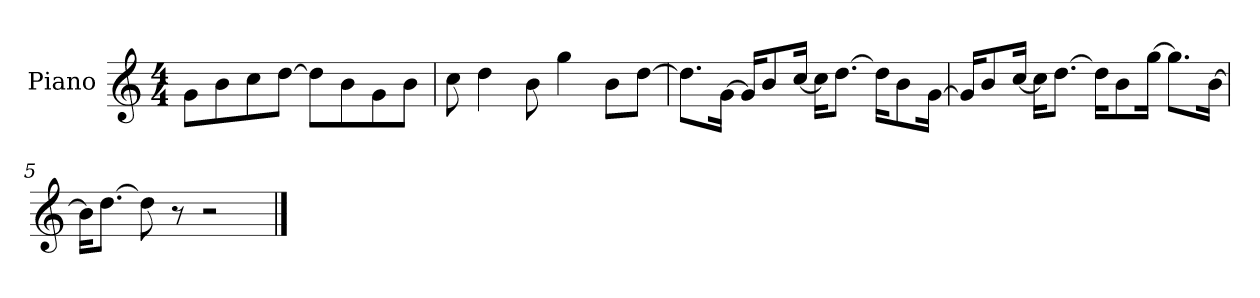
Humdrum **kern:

**kern
*part1
*staff1
*I"Piano
*I'P-no
*clefG2
*k[]
*M4/4
*MM90
=1
8g\L
8b\
8cc\
[8dd\J
8dd\L]
8b\
8g\
8b\J
=2
8cc\
4dd\
8b\
4gg\
8b\L
[8dd\J
=3
8.dd\L]
[16g\Jk
16g/KL]
8b/
[16cc/Jk
16cc\KL]
[8.dd\J
16dd\KL]
8b\
[16g\Jk
=4
16g/KL]
8b/
[16cc/Jk
16cc\KL]
[8.dd\J
16dd\KL]
8b\
[16gg\Jk
8.gg\L]
[16b\Jk
!!LO:LB:g=z
=5
16b\KL]
[8.dd\J
8dd\]
8r
2r
==
*-
